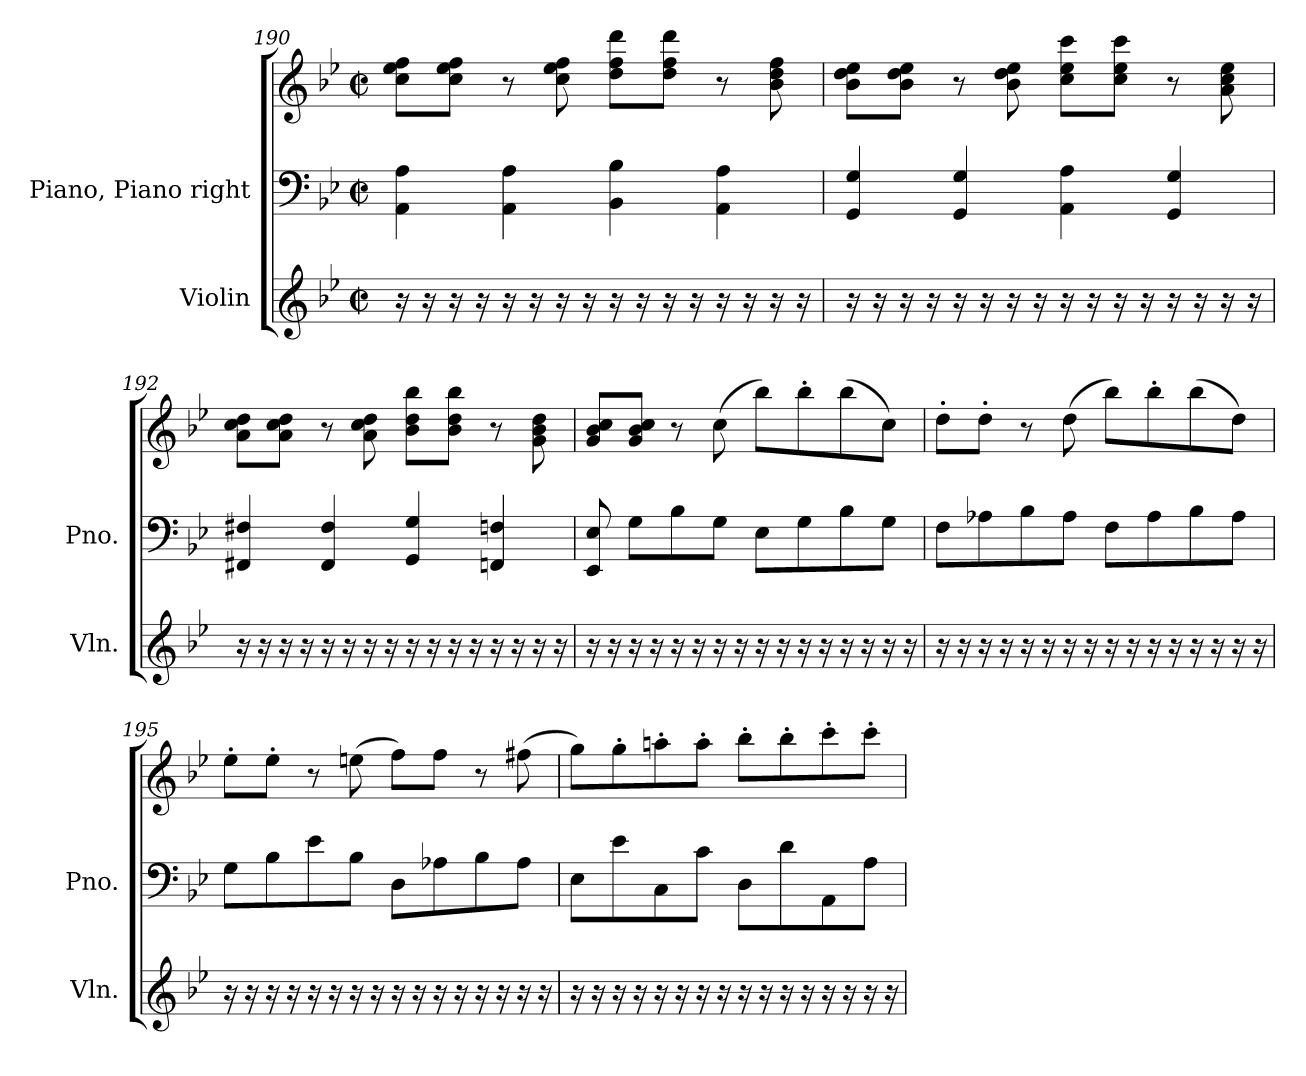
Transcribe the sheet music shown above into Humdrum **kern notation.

**kern	**kern	**kern
*part2	*part1	*part1
*staff3	*staff2	*staff1
*I"Violin	*I"Piano, Piano right	*
*I'Vln.	*I'Pno.	*
*clefG2	*clefF4	*clefG2
*k[b-e-]	*k[b-e-]	*k[b-e-]
*M2/2	*M2/2	*M2/2
*met(c|)	*met(c|)	*met(c|)
=190	=190	=190
16r	4AA\ 4A\	8cc\ 8ee-\ 8ff\L
16r	.	.
16r	.	8cc\ 8ee-\ 8ff\J
16r	.	.
16r	4AA\ 4A\	8r
16r	.	.
16r	.	8cc\ 8ee-\ 8ff\
16r	.	.
16r	4BB-\ 4B-\	8dd\ 8ff\ 8ddd\L
16r	.	.
16r	.	8dd\ 8ff\ 8ddd\J
16r	.	.
16r	4AA\ 4A\	8r
16r	.	.
16r	.	8b-\ 8dd\ 8ff\
16r	.	.
!!LO:LB:g=z
=191	=191	=191
16r	4GG/ 4G/	8b-\ 8dd\ 8ee-\L
16r	.	.
16r	.	8b-\ 8dd\ 8ee-\J
16r	.	.
16r	4GG/ 4G/	8r
16r	.	.
16r	.	8b-\ 8dd\ 8ee-\
16r	.	.
16r	4AA\ 4A\	8cc\ 8ee-\ 8ccc\L
16r	.	.
16r	.	8cc\ 8ee-\ 8ccc\J
16r	.	.
16r	4GG/ 4G/	8r
16r	.	.
16r	.	8a\ 8cc\ 8ee-\
16r	.	.
=192	=192	=192
16r	4FF#X/ 4F#X/	8a\ 8cc\ 8dd\L
16r	.	.
16r	.	8a\ 8cc\ 8dd\J
16r	.	.
16r	4FF#/ 4F#/	8r
16r	.	.
16r	.	8a\ 8cc\ 8dd\
16r	.	.
16r	4GG/ 4G/	8b-\ 8dd\ 8bb-\L
16r	.	.
16r	.	8b-\ 8dd\ 8bb-\J
16r	.	.
16r	4FFn/ 4Fn/	8r
16r	.	.
16r	.	8g\ 8b-\ 8dd\
16r	.	.
!!LO:PB:g=z
=193	=193	=193
16r	8EE-/ 8E-/	8g/ 8b-/ 8cc/L
16r	.	.
16r	8G\L	8g/ 8b-/ 8cc/J
16r	.	.
16r	8B-\	8r
16r	.	.
16r	8G\J	(>8cc\
16r	.	.
16r	8E-\L	8bb-\L)
16r	.	.
16r	8G\	8bb-'\
16r	.	.
16r	8B-\	(>8bb-\
16r	.	.
16r	8G\J	8cc\J)
16r	.	.
=194	=194	=194
16r	8F\L	8dd'\L
16r	.	.
16r	8A-X\	8dd'\J
16r	.	.
16r	8B-\	8r
16r	.	.
16r	8A-\J	(>8dd\
16r	.	.
16r	8F\L	8bb-\L)
16r	.	.
16r	8A-\	8bb-'\
16r	.	.
16r	8B-\	(>8bb-\
16r	.	.
16r	8A-\J	8dd\J)
16r	.	.
!!LO:LB:g=z
=195	=195	=195
16r	8G\L	8ee-'\L
16r	.	.
16r	8B-\	8ee-'\J
16r	.	.
16r	8e-\	8r
16r	.	.
16r	8B-\J	(>8een\
16r	.	.
16r	8D\L	8ff\L)
16r	.	.
16r	8A-X\	8ff\J
16r	.	.
16r	8B-\	8r
16r	.	.
16r	8A-\J	(>8ff#X\
16r	.	.
=196	=196	=196
16r	8E-\L	8gg\L)
16r	.	.
16r	8e-\	8gg'\
16r	.	.
16r	8C\	8aan'\
16r	.	.
16r	8c\J	8aa'\J
16r	.	.
16r	8D\L	8bb-'\L
16r	.	.
16r	8d\	8bb-'\
16r	.	.
16r	8AA\	8ccc'\
16r	.	.
16r	8A\J	8ccc'\J
16r	.	.
=	=	=
*-	*-	*-
